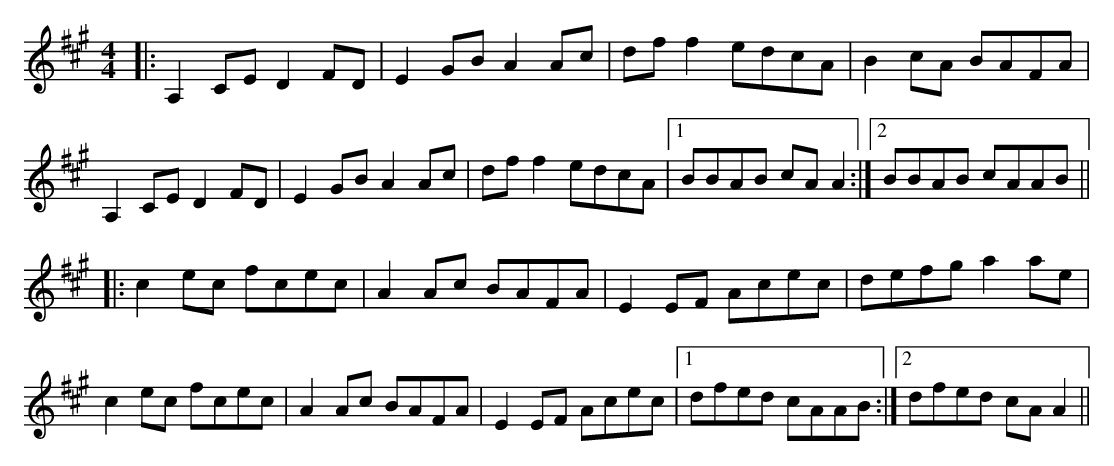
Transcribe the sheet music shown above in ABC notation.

X:1
M:4/4
K:A
|:A,2CE D2FD|E2GB A2Ac|dff2 edcA|B2cA BAFA|
A,2CE D2FD|E2GB A2Ac|dff2 edcA|1 BBAB cAA2:|2 BBAB cAAB||
|:c2ec fcec|A2Ac BAFA|E2EF Acec|defg a2ae|
c2ec fcec|A2Ac BAFA|E2EF Acec|1 dfed cAAB:|2 dfed cAA2||
